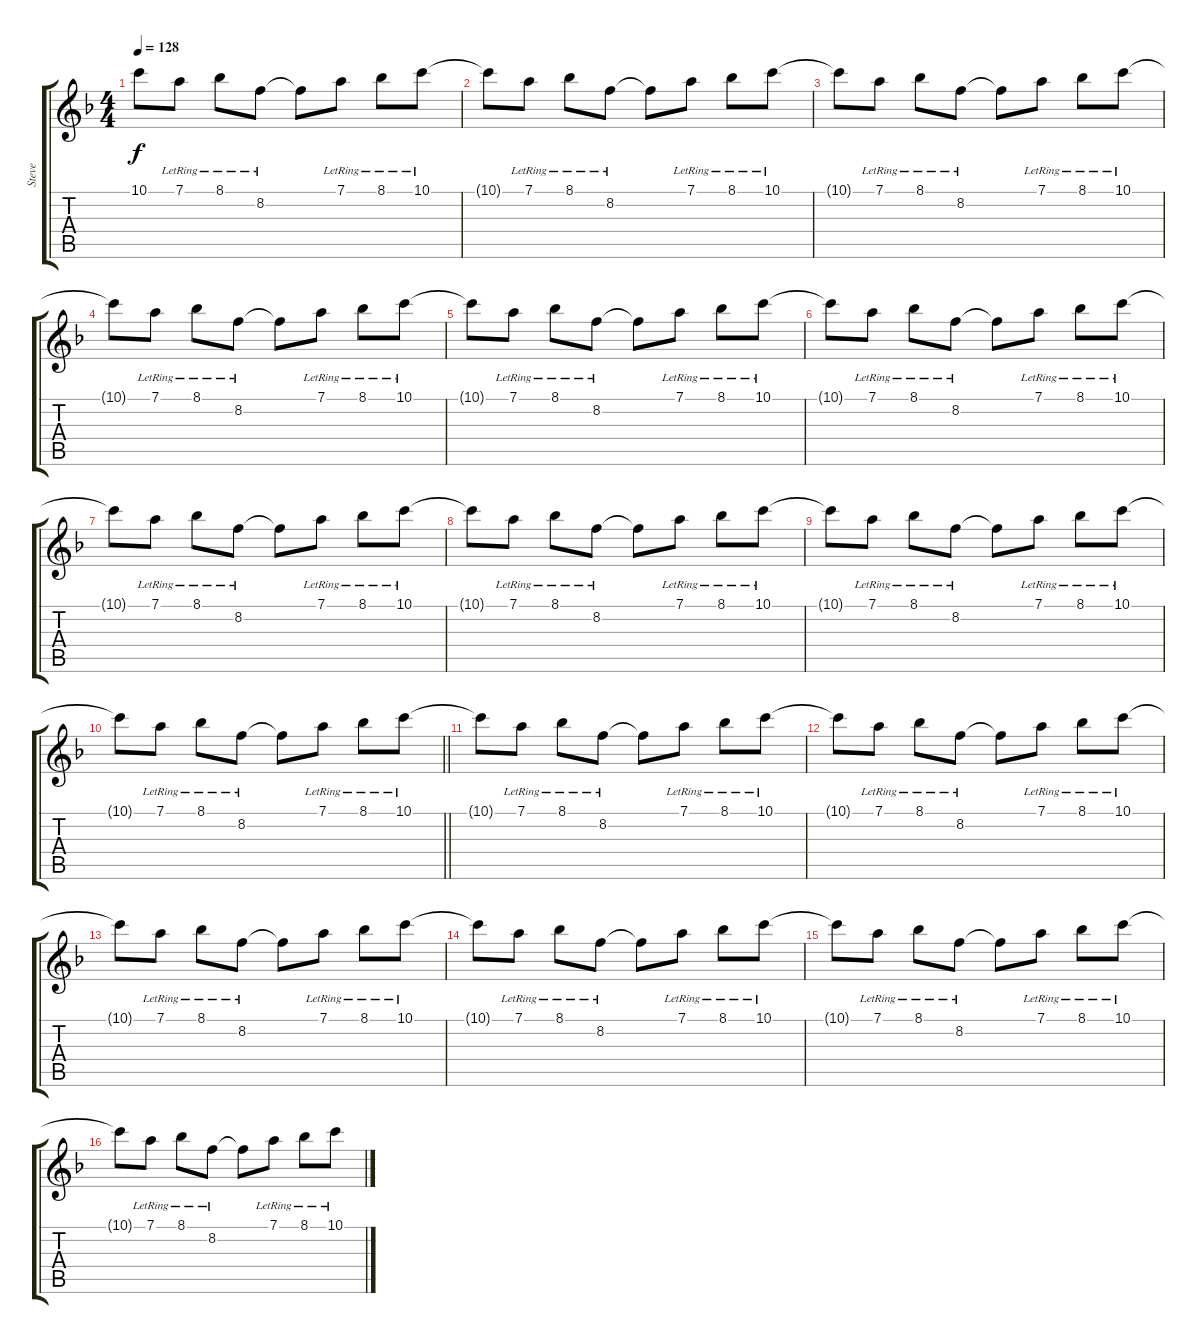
\track ("Steve" "Steve") {instrument electricguitarclean}
\staff {score tabs}
\tuning (D4 A3 F3 C3 G2 D2) {hide}
\ts (4 4)
\tempo 128
\clef g2
\ks dminor
10.1{t}.8{dy f} 7.1{lr}.8 8.1{lr}.8 8.2{lr}.8 8.2{t}.8 7.1{lr}.8 8.1{lr}.8 10.1{lr}.8 |
10.1{t}.8 7.1{lr}.8 8.1{lr}.8 8.2{lr}.8 8.2{t}.8 7.1{lr}.8 8.1{lr}.8 10.1{lr}.8 |
10.1{t}.8{volume 9} 7.1{lr}.8 8.1{lr}.8 8.2{lr}.8 8.2{t}.8 7.1{lr}.8 8.1{lr}.8 10.1{lr}.8 |
10.1{t}.8 7.1{lr}.8 8.1{lr}.8 8.2{lr}.8 8.2{t}.8 7.1{lr}.8 8.1{lr}.8 10.1{lr}.8 |
10.1{t}.8 7.1{lr}.8 8.1{lr}.8 8.2{lr}.8 8.2{t}.8 7.1{lr}.8 8.1{lr}.8 10.1{lr}.8 |
10.1{t}.8 7.1{lr}.8 8.1{lr}.8 8.2{lr}.8 8.2{t}.8 7.1{lr}.8 8.1{lr}.8 10.1{lr}.8 |
10.1{t}.8{volume 6} 7.1{lr}.8 8.1{lr}.8 8.2{lr}.8 8.2{t}.8 7.1{lr}.8 8.1{lr}.8 10.1{lr}.8 |
10.1{t}.8 7.1{lr}.8 8.1{lr}.8 8.2{lr}.8 8.2{t}.8 7.1{lr}.8 8.1{lr}.8 10.1{lr}.8 |
10.1{t}.8 7.1{lr}.8 8.1{lr}.8 8.2{lr}.8 8.2{t}.8 7.1{lr}.8 8.1{lr}.8 10.1{lr}.8 |
\barLineRight lightlight
10.1{t}.8 7.1{lr}.8 8.1{lr}.8 8.2{lr}.8 8.2{t}.8 7.1{lr}.8 8.1{lr}.8 10.1{lr}.8 |
10.1{t}.8{volume 3} 7.1{lr}.8 8.1{lr}.8 8.2{lr}.8 8.2{t}.8 7.1{lr}.8 8.1{lr}.8 10.1{lr}.8 |
10.1{t}.8 7.1{lr}.8 8.1{lr}.8 8.2{lr}.8 8.2{t}.8 7.1{lr}.8 8.1{lr}.8 10.1{lr}.8 |
10.1{t}.8 7.1{lr}.8 8.1{lr}.8 8.2{lr}.8 8.2{t}.8 7.1{lr}.8 8.1{lr}.8 10.1{lr}.8 |
10.1{t}.8 7.1{lr}.8 8.1{lr}.8 8.2{lr}.8 8.2{t}.8 7.1{lr}.8 8.1{lr}.8 10.1{lr}.8 |
10.1{t}.8{volume 0} 7.1{lr}.8 8.1{lr}.8 8.2{lr}.8 8.2{t}.8 7.1{lr}.8 8.1{lr}.8 10.1{lr}.8 |
10.1{t}.8 7.1{lr}.8 8.1{lr}.8 8.2{lr}.8 8.2{t}.8 7.1{lr}.8 8.1{lr}.8 10.1{lr}.8
